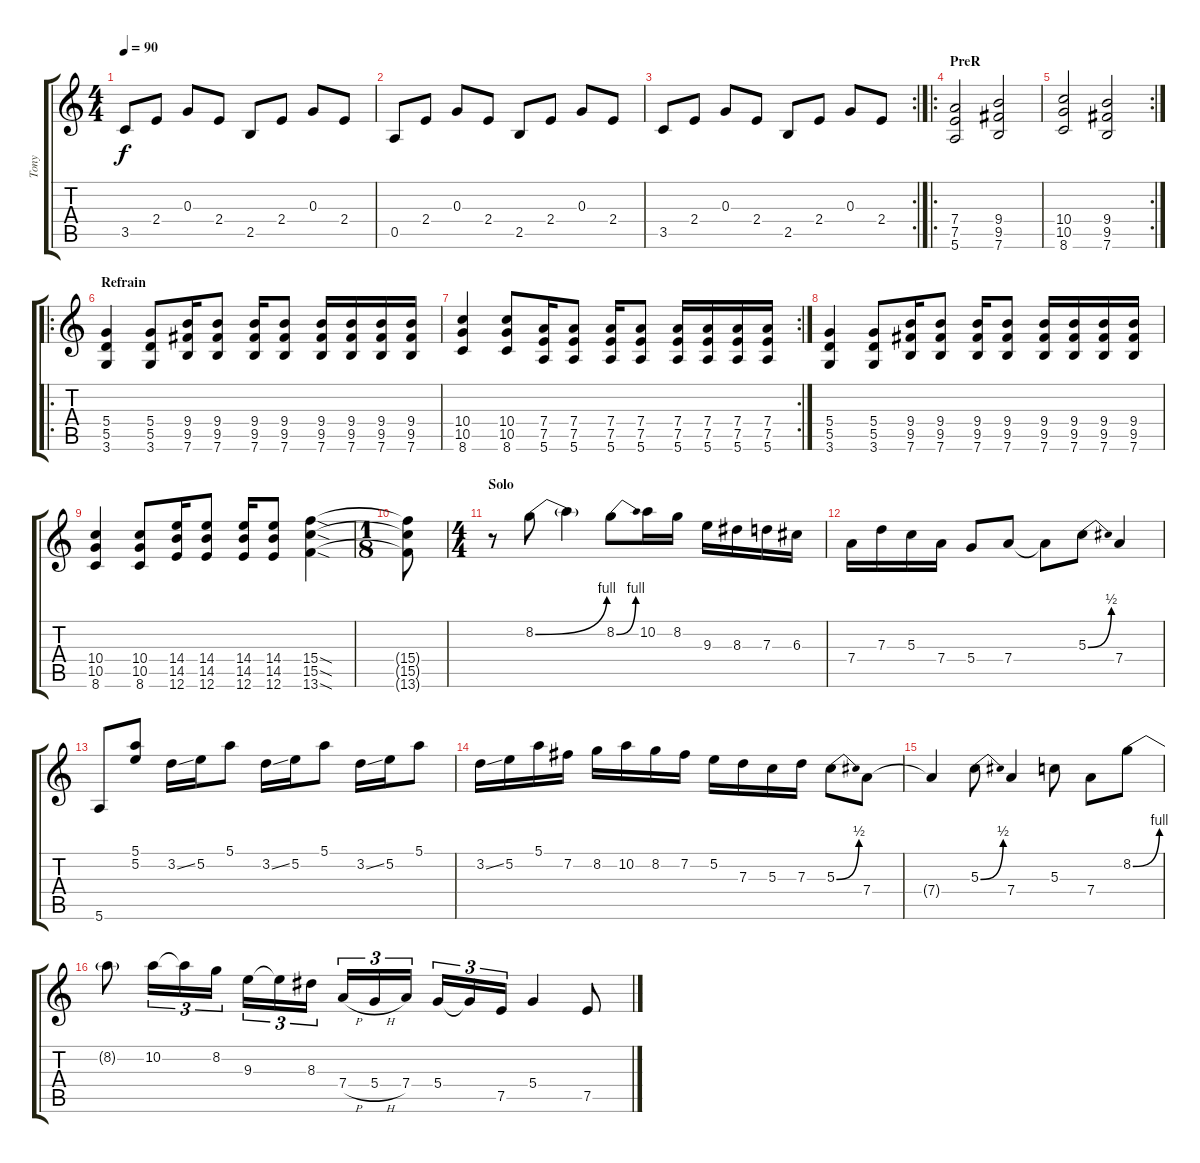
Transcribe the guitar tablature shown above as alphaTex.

\track ("Tony" "Tony") {instrument distortionguitar}
\staff {score tabs}
\tuning (E4 B3 G3 D3 A2 E2) {hide}
\ts (4 4)
\tempo 90
\clef g2
\ks c
3.5.8{dy f} 2.4.8 0.3.8 2.4.8 2.5.8 2.4.8 0.3.8 2.4.8 |
0.5.8 2.4.8 0.3.8 2.4.8 2.5.8 2.4.8 0.3.8 2.4.8 |
\rc 2
3.5.8 2.4.8 0.3.8 2.4.8 2.5.8 2.4.8 0.3.8 2.4.8 |
\ro
\section ("" "PreR")
(7.4 7.5 5.6).2 (9.4 9.5 7.6).2 |
\rc 2
(10.4 10.5 8.6).2 (9.4 9.5 7.6).2 |
\ro
\section ("" "Refrain")
(5.4 5.5 3.6).4 (5.4 5.5 3.6).8 (9.4 9.5 7.6).16 (9.4 9.5 7.6).8 (9.4 9.5 7.6).16 (9.4 9.5 7.6).8 (9.4 9.5 7.6).16 (9.4 9.5 7.6).16 (9.4 9.5 7.6).16 (9.4 9.5 7.6).16 |
\rc 2
(10.4 10.5 8.6).4 (10.4 10.5 8.6).8 (7.4 7.5 5.6).16 (7.4 7.5 5.6).8 (7.4 7.5 5.6).16 (7.4 7.5 5.6).8 (7.4 7.5 5.6).16 (7.4 7.5 5.6).16 (7.4 7.5 5.6).16 (7.4 7.5 5.6).16 |
(5.4 5.5 3.6).4 (5.4 5.5 3.6).8 (9.4 9.5 7.6).16 (9.4 9.5 7.6).8 (9.4 9.5 7.6).16 (9.4 9.5 7.6).8 (9.4 9.5 7.6).16 (9.4 9.5 7.6).16 (9.4 9.5 7.6).16 (9.4 9.5 7.6).16 |
(10.4 10.5 8.6).4 (10.4 10.5 8.6).8 (14.4 14.5 12.6).16 (14.4 14.5 12.6).8 (14.4 14.5 12.6).16 (14.4 14.5 12.6).8 (15.4{sod} 15.5{sod} 13.6{sod}).4 |
\ts (1 8)
(15.4{t} 15.5{t} 13.6{t}).8 |
\ts (4 4)
\section ("" "Solo")
r.8 8.2{be (bend 0 0 60 4)}.8 8.2{t}.4 8.2{be (bend 0 0 60 4)}.8 10.2.16 8.2.16 9.3.16 8.3.16 7.3.16 6.3.16 |
7.4.16 7.3.16 5.3.16 7.4.16 5.4.8 7.4.8 7.4{t}.8 5.3{be (bend 0 0 60 2)}.8 7.4.4 |
5.6.8 (5.1 5.2).8 3.2{ss}.16 5.2.16 5.1.8 3.2{ss}.16 5.2.16 5.1.8 3.2{ss}.16 5.2.16 5.1.8 |
3.2{ss}.16 5.2.16 5.1.16 7.2.16 8.2.16 10.2.16 8.2.16 7.2.16 5.2.16 7.3.16 5.3.16 7.3.16 5.3{be (bend 0 0 60 2)}.8 7.4.8 |
7.4{t}.4 5.3{be (bend 0 0 60 2)}.8 7.4.4 5.3.8 7.4.8 8.2{be (bend 0 0 60 4)}.8 |
8.2{t}.8 10.2.16{tu (3 2)} 10.2{t}.16{tu (3 2)} 8.2.16{tu (3 2)} 9.3.16{tu (3 2)} 9.3{t}.16{tu (3 2)} 8.3.16{tu (3 2)} 7.4{h}.16{tu (3 2)} 5.4{h}.16{tu (3 2)} 7.4.16{tu (3 2)} 5.4.16{tu (3 2)} 5.4{t}.16{tu (3 2)} 7.5.16{tu (3 2)} 5.4.4 7.5.8
